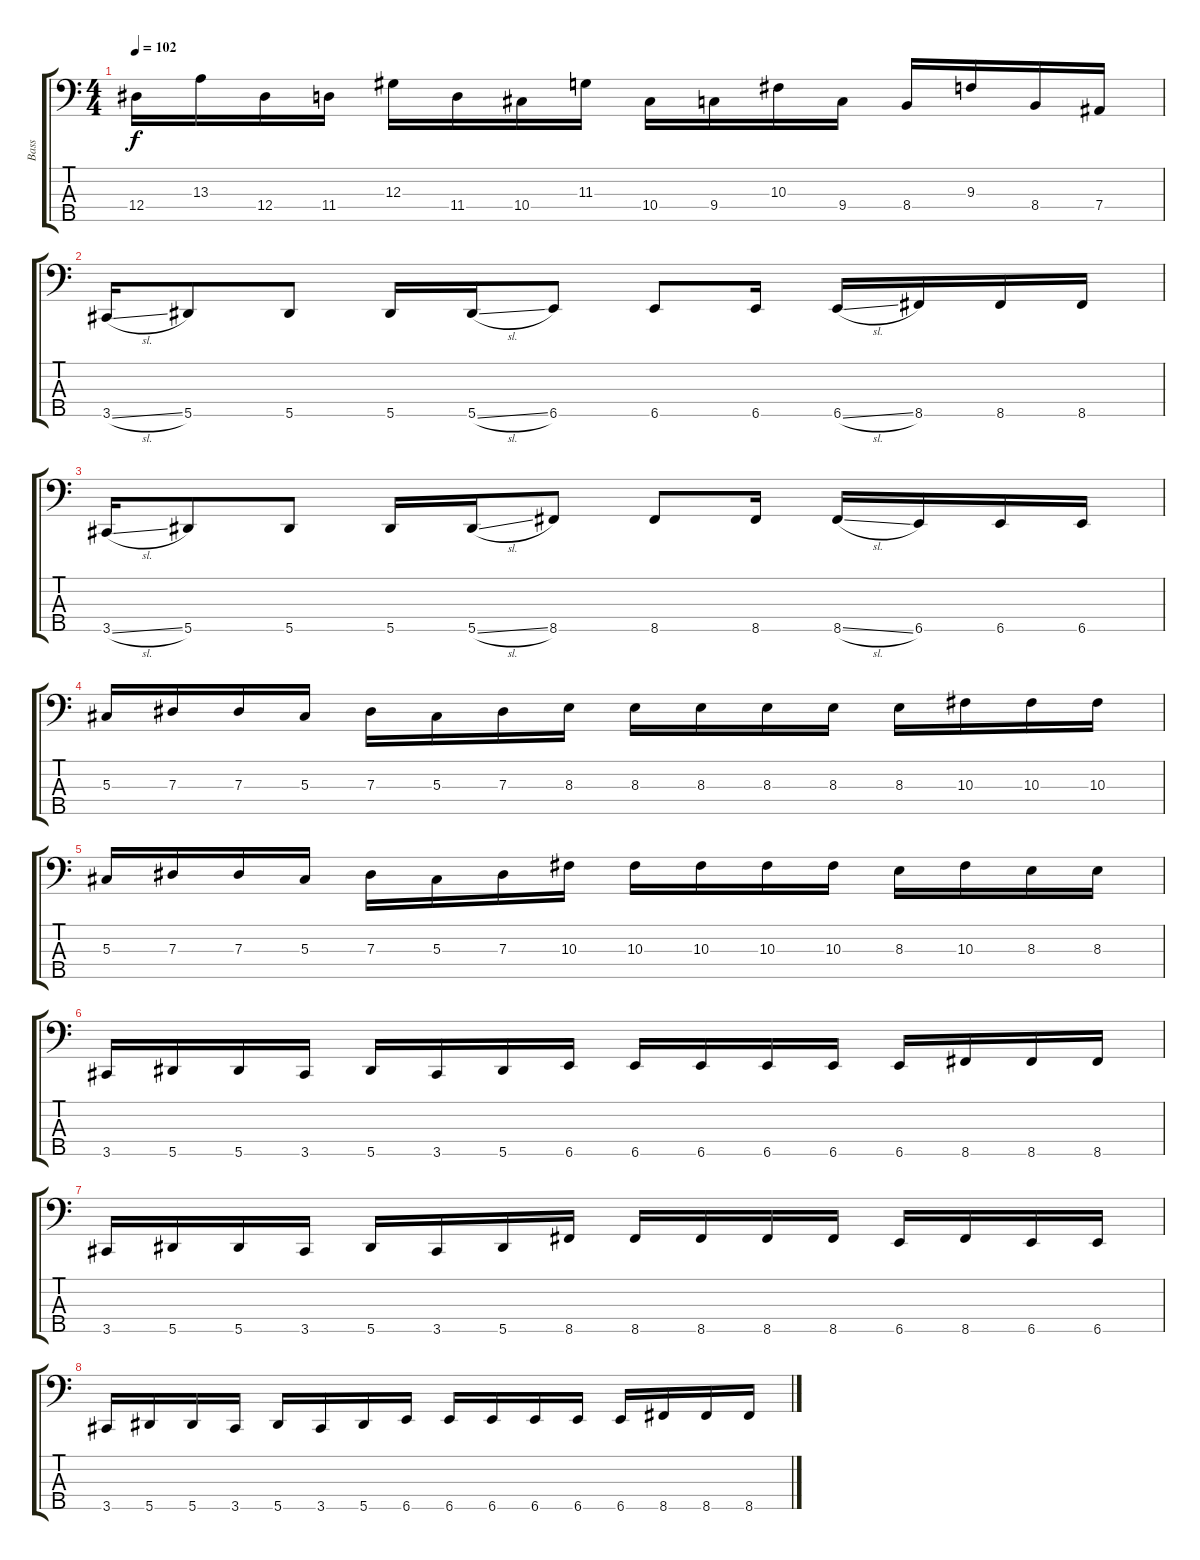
\track ("Bass" "Bass") {instrument electricbasspick}
\staff {score tabs}
\tuning (Gb2 Db2 Ab1 Eb1 Bb0) {hide}
\ts (4 4)
\tempo 102
\clef f4
\ks c
12.4.16{dy f} 13.3.16 12.4.16 11.4.16 12.3.16 11.4.16 10.4.16 11.3.16 10.4.16 9.4.16 10.3.16 9.4.16 8.4.16 9.3.16 8.4.16 7.4.16 |
3.5{sl}.16 5.5.8 5.5.8 5.5.16 5.5{sl}.16 6.5.8 6.5.8 6.5.16 6.5{sl}.16 8.5.16 8.5.16 8.5.16 |
3.5{sl}.16 5.5.8 5.5.8 5.5.16 5.5{sl}.16 8.5.8 8.5.8 8.5.16 8.5{sl}.16 6.5.16 6.5.16 6.5.16 |
5.3.16 7.3.16 7.3.16 5.3.16 7.3.16 5.3.16 7.3.16 8.3.16 8.3.16 8.3.16 8.3.16 8.3.16 8.3.16 10.3.16 10.3.16 10.3.16 |
5.3.16 7.3.16 7.3.16 5.3.16 7.3.16 5.3.16 7.3.16 10.3.16 10.3.16 10.3.16 10.3.16 10.3.16 8.3.16 10.3.16 8.3.16 8.3.16 |
3.5.16 5.5.16 5.5.16 3.5.16 5.5.16 3.5.16 5.5.16 6.5.16 6.5.16 6.5.16 6.5.16 6.5.16 6.5.16 8.5.16 8.5.16 8.5.16 |
3.5.16 5.5.16 5.5.16 3.5.16 5.5.16 3.5.16 5.5.16 8.5.16 8.5.16 8.5.16 8.5.16 8.5.16 6.5.16 8.5.16 6.5.16 6.5.16 |
3.5.16 5.5.16 5.5.16 3.5.16 5.5.16 3.5.16 5.5.16 6.5.16 6.5.16 6.5.16 6.5.16 6.5.16 6.5.16 8.5.16 8.5.16 8.5.16
